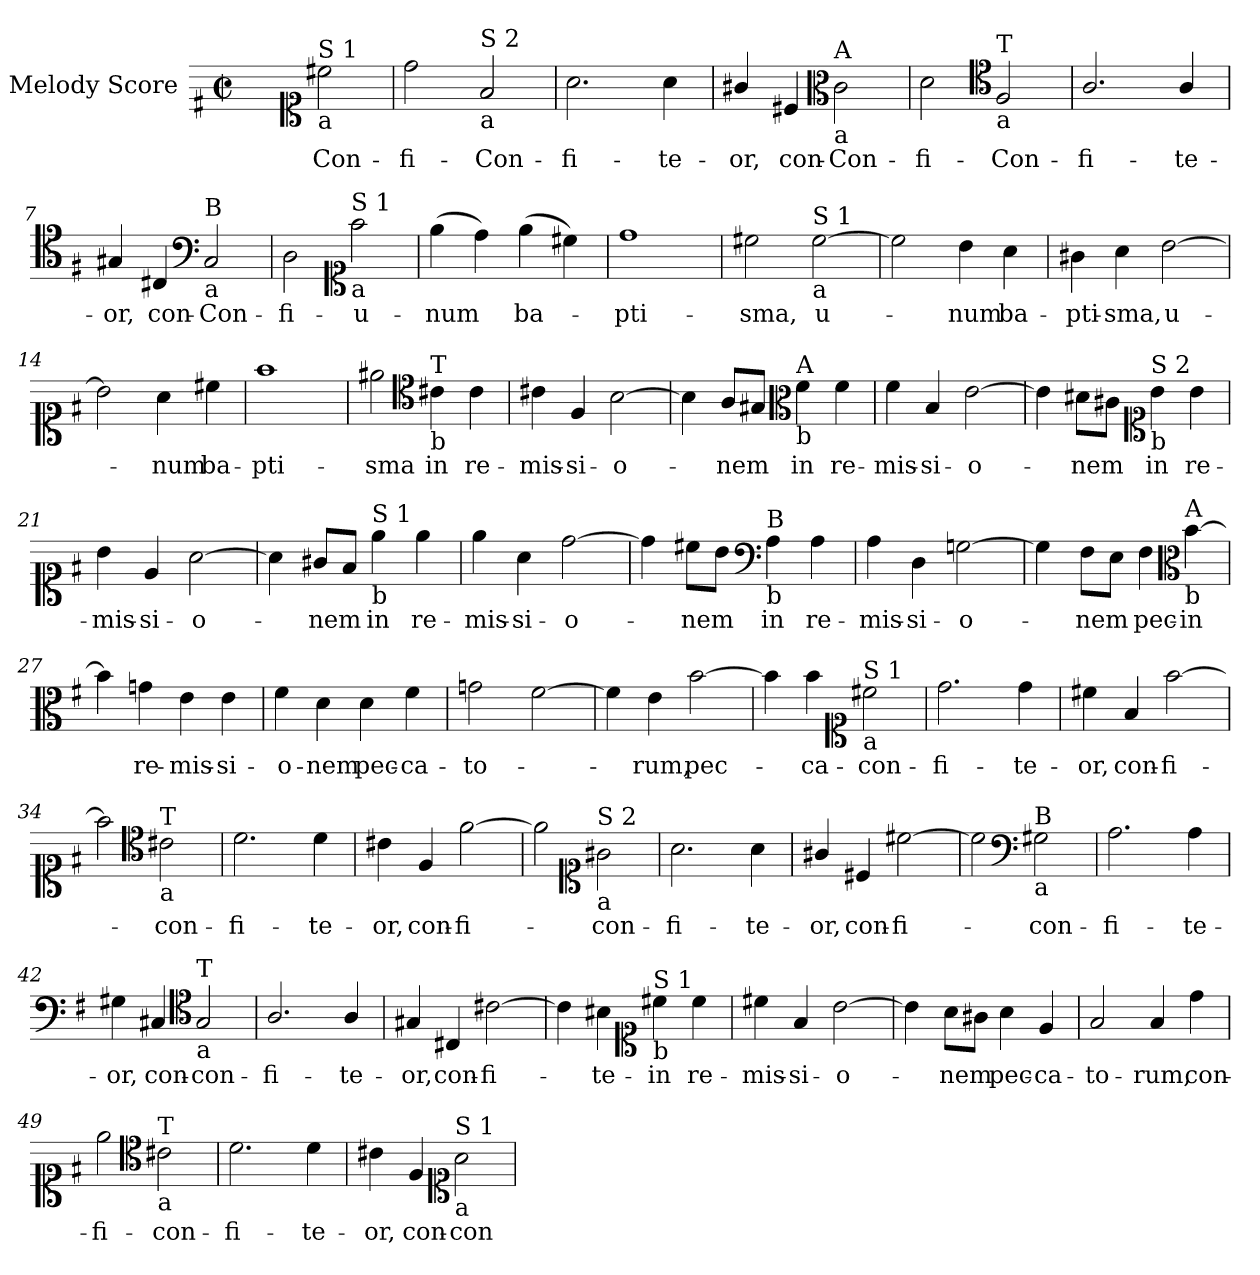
**kern	**text
*part1	*part1
*staff1	*staff1
*I"Melody Score	*
*k[f#]	*
*M2/2	*
*met(c|)	*
*MM196	*
=1	=1
2ryy	.
*clefC1	*
!LO:TX:a:t=S 1	!
!LO:TX:b:t=a	!
!	!LO:LY:b
2cc#\	Con-
=2	=2
!	!LO:LY:b
2dd\	-fi-
!LO:TX:a:t=S 2	!
!LO:TX:b:t=a	!
!	!LO:LY:b
2f#/	Con-
=3	=3
!	!LO:LY:b
2.a\	-fi-
!	!LO:LY:b
4a\	-te-
=4	=4
!	!LO:LY:b
4g#/	-or,
!	!LO:LY:b
4c#/	con-
*clefC3	*
!LO:TX:a:t=A	!
!LO:TX:b:t=a	!
!	!LO:LY:b
2c#\	Con-
=5	=5
!	!LO:LY:b
2d\	-fi-
*clefC4	*
!LO:TX:a:t=T	!
!LO:TX:b:t=a	!
!	!LO:LY:b
2F#/	Con-
=6	=6
!	!LO:LY:b
2.A/	-fi-
!	!LO:LY:b
4A/	-te-
=7	=7
!	!LO:LY:b
4G#/	-or,
!	!LO:LY:b
4C#/	con-
*clefF4	*
!LO:TX:a:t=B	!
!LO:TX:b:t=a	!
!	!LO:LY:b
2C#/	Con-
=8	=8
!	!LO:LY:b
2D\	-fi-
*clefC1	*
!LO:TX:a:t=S 1	!
!LO:TX:b:t=a	!
!	!LO:LY:b
2ff#\	u-
=9	=9
!	!LO:LY:b
(4ee\	-num
4dd\)	.
!	!LO:LY:b
(4ee\	ba-
4cc#\)	.
=10	=10
!	!LO:LY:b
1dd	-pti-
=11	=11
!	!LO:LY:b
2cc#\	-sma,
!LO:TX:a:t=S 1	!
!LO:TX:b:t=a	!
!	!LO:LY:b
[2cc#\	u-
=12	=12
2cc#\]	.
!	!LO:LY:b
4b\	-num
!	!LO:LY:b
4a\	ba-
=13	=13
!	!LO:LY:b
4g#\	-pti-
!	!LO:LY:b
4a\	-sma,
!	!LO:LY:b
[2b\	u-
=14	=14
2b\]	.
!	!LO:LY:b
4a\	-num
!	!LO:LY:b
4cc#\	ba-
=15	=15
!	!LO:LY:b
1ff#	-pti-
=16	=16
!	!LO:LY:b
2ee#X\	-sma
*clefC4	*
!LO:TX:a:t=T	!
!LO:TX:b:t=b	!
!	!LO:LY:b
4c#\	in
!	!LO:LY:b
4c#\	re-
=17	=17
!	!LO:LY:b
4c#\	-mis-
!	!LO:LY:b
4F#/	-si-
!	!LO:LY:b
[2B\	-o-
=18	=18
4B\]	.
!	!LO:LY:b
8A/L	-nem
8G#/J	.
*clefC3	*
!LO:TX:a:t=A	!
!LO:TX:b:t=b	!
!	!LO:LY:b
4f#\	in
!	!LO:LY:b
4f#\	re-
=19	=19
!	!LO:LY:b
4f#\	-mis-
!	!LO:LY:b
4B/	-si-
!	!LO:LY:b
[2e\	-o-
=20	=20
4e\]	.
!	!LO:LY:b
8d#X\L	-nem
8c#\J	.
*clefC1	*
!LO:TX:a:t=S 2	!
!LO:TX:b:t=b	!
!	!LO:LY:b
4b\	in
!	!LO:LY:b
4b\	re-
=21	=21
!	!LO:LY:b
4b\	-mis-
!	!LO:LY:b
4e/	-si-
!	!LO:LY:b
[2a\	-o-
=22	=22
4a\]	.
!	!LO:LY:b
8g#/L	-nem
8f#/J	.
!LO:TX:a:t=S 1	!
!LO:TX:b:t=b	!
!	!LO:LY:b
4ee\	in
!	!LO:LY:b
4ee\	re-
=23	=23
!	!LO:LY:b
4ee\	-mis-
!	!LO:LY:b
4a\	-si-
!	!LO:LY:b
[2dd\	-o-
=24	=24
4dd\]	.
!	!LO:LY:b
8cc#\L	-nem
8b\J	.
*clefF4	*
!LO:TX:a:t=B	!
!LO:TX:b:t=b	!
!	!LO:LY:b
4A\	in
!	!LO:LY:b
4A\	re-
=25	=25
!	!LO:LY:b
4A\	-mis-
!	!LO:LY:b
4D\	-si-
!	!LO:LY:b
[2Gn\	-o-
=26	=26
4G\]	.
!	!LO:LY:b
8F#\L	-nem
8E\J	.
!	!LO:LY:b
4F#\	pec-
*clefC3	*
!LO:TX:a:t=A	!
!LO:TX:b:t=b	!
!	!LO:LY:b
[4b\	in
=27	=27
4b\]	.
!	!LO:LY:b
4gn\	re-
!	!LO:LY:b
4e\	-mis-
!	!LO:LY:b
4e\	-si-
=28	=28
!	!LO:LY:b
4f#\	-o-
!	!LO:LY:b
4d\	-nem
!	!LO:LY:b
4d\	pec-
!	!LO:LY:b
4f#\	-ca-
=29	=29
!	!LO:LY:b
2gn\	-to-
[2f#\	.
=30	=30
4f#\]	.
!	!LO:LY:b
4e\	-rum,
!	!LO:LY:b
[2b\	pec-
=31	=31
4b\]	.
!	!LO:LY:b
4b\	-ca-
*clefC1	*
!LO:TX:a:t=S 1	!
!LO:TX:b:t=a	!
!	!LO:LY:b
2cc#\	con-
=32	=32
!	!LO:LY:b
2.dd\	-fi-
!	!LO:LY:b
4dd\	-te-
=33	=33
!	!LO:LY:b
4cc#\	-or,
!	!LO:LY:b
4f#/	con-
!	!LO:LY:b
[2ff#\	-fi-
=34	=34
2ff#\]	.
*clefC4	*
!LO:TX:a:t=T	!
!LO:TX:b:t=a	!
!	!LO:LY:b
2c#\	con-
=35	=35
!	!LO:LY:b
2.d\	-fi-
!	!LO:LY:b
4d\	-te-
=36	=36
!	!LO:LY:b
4c#\	-or,
!	!LO:LY:b
4F#/	con-
!	!LO:LY:b
[2f#\	-fi-
=37	=37
2f#\]	.
*clefC1	*
!LO:TX:a:t=S 2	!
!LO:TX:b:t=a	!
!	!LO:LY:b
2g#\	con-
=38	=38
!	!LO:LY:b
2.a\	-fi-
!	!LO:LY:b
4a\	-te-
=39	=39
!	!LO:LY:b
4g#/	-or,
!	!LO:LY:b
4c#/	con-
!	!LO:LY:b
[2cc#\	-fi-
=40	=40
2cc#\]	.
*clefF4	*
!LO:TX:a:t=B	!
!LO:TX:b:t=a	!
!	!LO:LY:b
2G#\	con-
=41	=41
!	!LO:LY:b
2.A\	-fi-
!	!LO:LY:b
4A\	-te-
=42	=42
!	!LO:LY:b
4G#\	-or,
!	!LO:LY:b
4C#/	con-
*clefC4	*
!LO:TX:a:t=T	!
!LO:TX:b:t=a	!
!	!LO:LY:b
2G#/	con-
=43	=43
!	!LO:LY:b
2.A/	-fi-
!	!LO:LY:b
4A/	-te-
=44	=44
!	!LO:LY:b
4G#/	-or,
!	!LO:LY:b
4C#/	con-
!	!LO:LY:b
[2c#\	-fi-
=45	=45
4c#\]	.
!	!LO:LY:b
4B#X\	-te-
*clefC1	*
!LO:TX:a:t=S 1	!
!LO:TX:b:t=b	!
!	!LO:LY:b
4cc#\	in
!	!LO:LY:b
4cc#\	re-
=46	=46
!	!LO:LY:b
4cc#\	-mis-
!	!LO:LY:b
4f#/	-si-
!	!LO:LY:b
[2b\	-o-
=47	=47
4b\]	.
!	!LO:LY:b
8a\L	-nem
8g#\J	.
!	!LO:LY:b
4a\	pec-
!	!LO:LY:b
4e/	-ca-
=48	=48
!	!LO:LY:b
2f#/	-to-
!	!LO:LY:b
4f#/	-rum,
!	!LO:LY:b
4dd\	con-
=49	=49
!	!LO:LY:b
2ee\	-fi-
*clefC4	*
!LO:TX:a:t=T	!
!LO:TX:b:t=a	!
!	!LO:LY:b
2c#\	con-
=50	=50
!	!LO:LY:b
2.d\	-fi-
!	!LO:LY:b
4d\	-te-
=51	=51
!	!LO:LY:b
4c#\	-or,
!	!LO:LY:b
4F#/	con-
*clefC1	*
!LO:TX:a:t=S 1	!
!LO:TX:b:t=a	!
!	!LO:LY:b
2a\	con-
=	=
*-	*-
